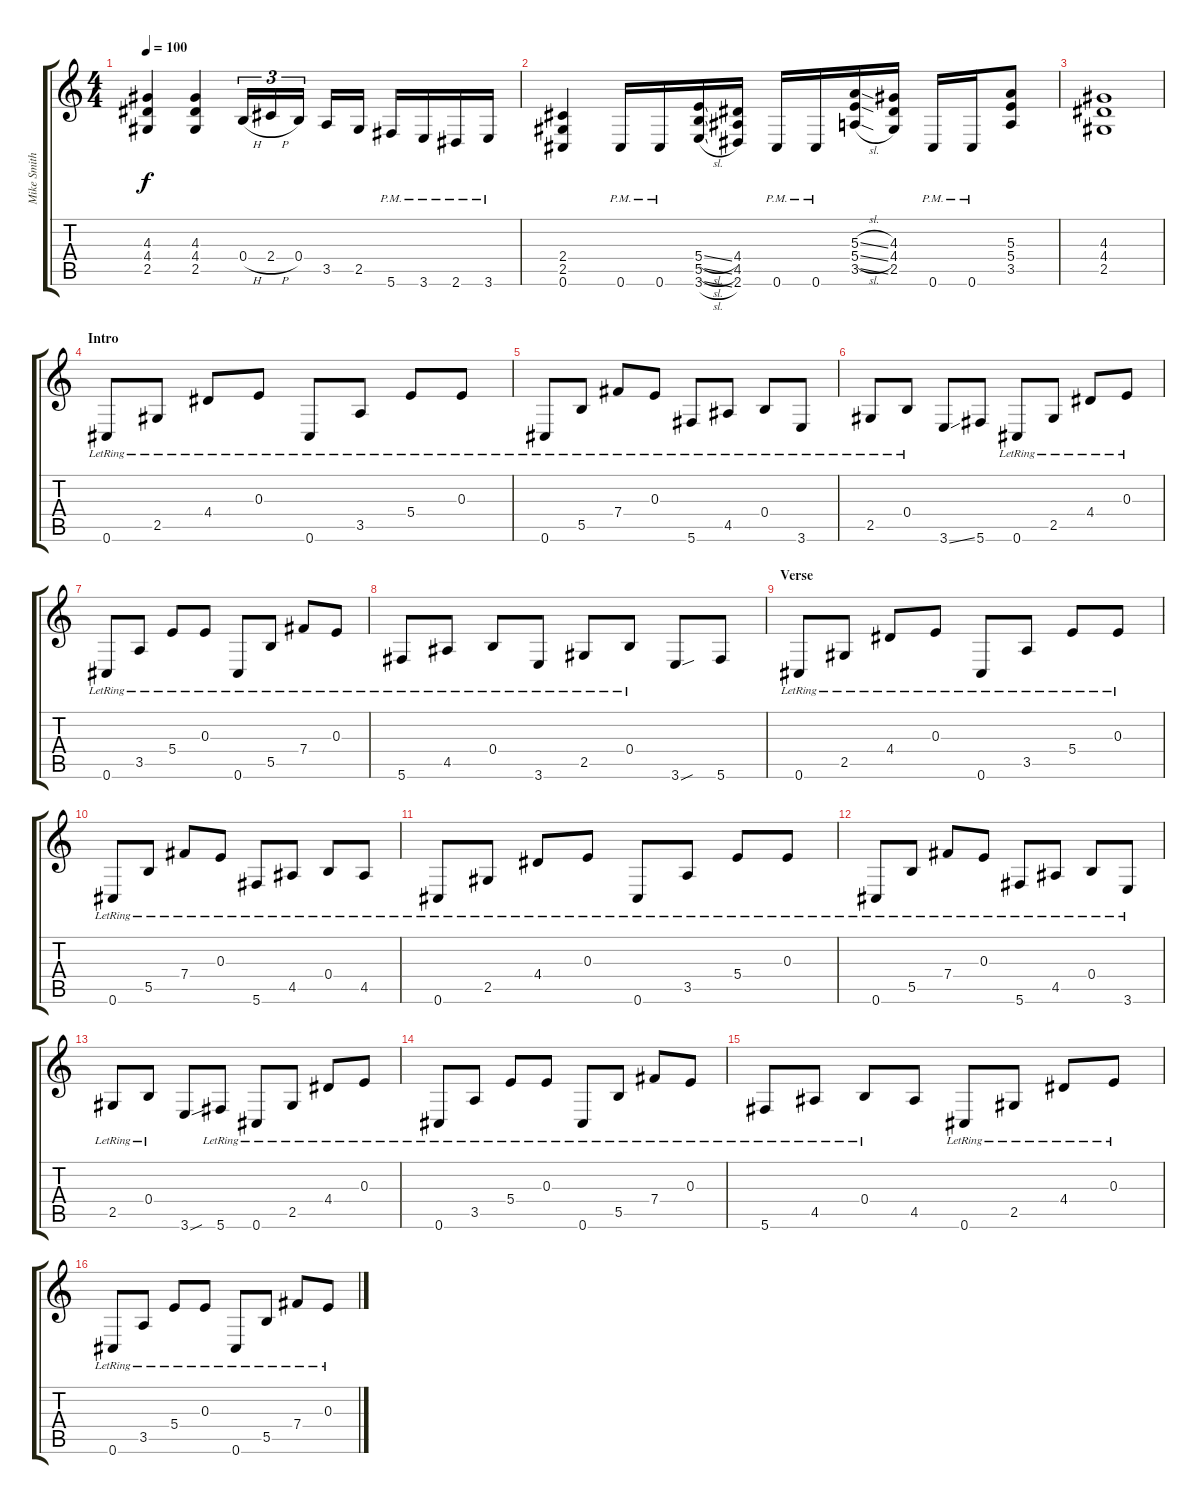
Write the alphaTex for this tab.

\track ("Mike Smith - Guitar" "Mike Smith") {instrument electricguitarclean}
\staff {score tabs}
\tuning (Db4 Ab3 E3 B2 Gb2 Db2) {hide}
\ts (4 4)
\tempo 100
\clef g2
\ks c
(4.3 4.4 2.5).4{dy f} (4.3 4.4 2.5).4 0.4{h}.16{tu (3 2)} 2.4{h}.16{tu (3 2)} 0.4.16{tu (3 2)} 3.5.16 2.5.16 5.6{pm}.16 3.6{pm}.16 2.6{pm}.16 3.6{pm}.16 |
(2.4 2.5 0.6).4 0.6{pm}.16 0.6{pm}.16 (5.4{sl} 5.5{sl} 3.6{sl}).16 (4.4 4.5 2.6).16 0.6{pm}.16 0.6{pm}.16 (5.3{sl} 5.4{sl} 3.5{sl}).16 (4.3 4.4 2.5).16 0.6{pm}.16 0.6{pm}.16 (5.3 5.4 3.5).8 |
(4.3 4.4 2.5).1 |
\section ("" "Intro")
0.6{lr}.8{instrument electricguitarclean} 2.5{lr}.8 4.4{lr}.8 0.3{lr}.8 0.6{lr}.8 3.5{lr}.8 5.4{lr}.8 0.3{lr}.8 |
0.6{lr}.8 5.5{lr}.8 7.4{lr}.8 0.3{lr}.8 5.6{lr}.8 4.5{lr}.8 0.4{lr}.8 3.6{lr}.8 |
2.5{lr}.8 0.4{lr}.8 3.6{ss}.8 5.6.8 0.6{lr}.8 2.5{lr}.8 4.4{lr}.8 0.3{lr}.8 |
0.6{lr}.8 3.5{lr}.8 5.4{lr}.8 0.3{lr}.8 0.6{lr}.8 5.5{lr}.8 7.4{lr}.8 0.3{lr}.8 |
5.6{lr}.8 4.5{lr}.8 0.4{lr}.8 3.6{lr}.8 2.5{lr}.8 0.4{lr}.8 3.6{sou}.8 5.6.8 |
\section ("" "Verse")
0.6{lr}.8 2.5{lr}.8 4.4{lr}.8 0.3{lr}.8 0.6{lr}.8 3.5{lr}.8 5.4{lr}.8 0.3{lr}.8 |
0.6{lr}.8 5.5{lr}.8 7.4{lr}.8 0.3{lr}.8 5.6{lr}.8 4.5{lr}.8 0.4{lr}.8 4.5{lr}.8 |
0.6{lr}.8 2.5{lr}.8 4.4{lr}.8 0.3{lr}.8 0.6{lr}.8 3.5{lr}.8 5.4{lr}.8 0.3{lr}.8 |
0.6{lr}.8 5.5{lr}.8 7.4{lr}.8 0.3{lr}.8 5.6{lr}.8 4.5{lr}.8 0.4{lr}.8 3.6{lr}.8 |
2.5{lr}.8 0.4{lr}.8 3.6{sou}.8 5.6{lr}.8 0.6{lr}.8 2.5{lr}.8 4.4{lr}.8 0.3{lr}.8 |
0.6{lr}.8 3.5{lr}.8 5.4{lr}.8 0.3{lr}.8 0.6{lr}.8 5.5{lr}.8 7.4{lr}.8 0.3{lr}.8 |
5.6{lr}.8 4.5{lr}.8 0.4{lr}.8 4.5.8 0.6{lr}.8 2.5{lr}.8 4.4{lr}.8 0.3{lr}.8 |
0.6{lr}.8 3.5{lr}.8 5.4{lr}.8 0.3{lr}.8 0.6{lr}.8 5.5{lr}.8 7.4{lr}.8 0.3{lr}.8
